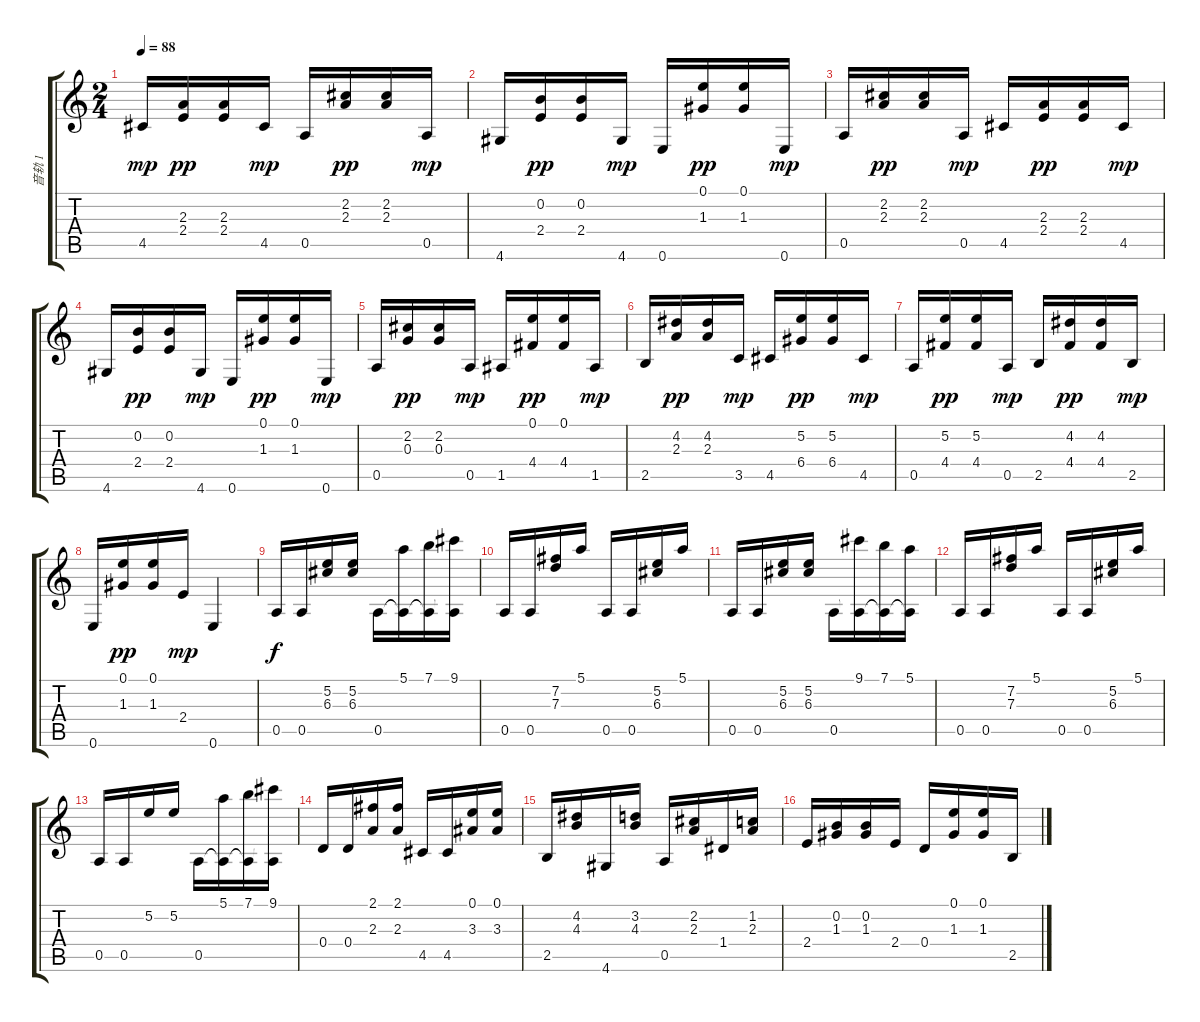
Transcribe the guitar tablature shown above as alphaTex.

\track ("音轨 1" "音轨 1") {instrument acousticguitarnylon}
\staff {score tabs}
\tuning (E4 B3 G3 D3 A2 E2) {hide}
\ts (2 4)
\tempo 88
\clef g2
\ks c
4.5.16{dy mp} (2.3 2.4).16{dy pp} (2.3 2.4).16 4.5.16{dy mp} 0.5.16 (2.2 2.3).16{dy pp} (2.2 2.3).16 0.5.16{dy mp} |
4.6.16 (0.2 2.4).16{dy pp} (0.2 2.4).16 4.6.16{dy mp} 0.6.16 (0.1 1.3).16{dy pp} (0.1 1.3).16 0.6.16{dy mp} |
0.5.16 (2.2 2.3).16{dy pp} (2.2 2.3).16 0.5.16{dy mp} 4.5.16 (2.3 2.4).16{dy pp} (2.3 2.4).16 4.5.16{dy mp} |
4.6.16 (0.2 2.4).16{dy pp} (0.2 2.4).16 4.6.16{dy mp} 0.6.16 (0.1 1.3).16{dy pp} (0.1 1.3).16 0.6.16{dy mp} |
0.5.16 (2.2 0.3).16{dy pp} (2.2 0.3).16 0.5.16{dy mp} 1.5.16 (0.1 4.4).16{dy pp} (0.1 4.4).16 1.5.16{dy mp} |
2.5.16 (4.2 2.3).16{dy pp} (4.2 2.3).16 3.5.16{dy mp} 4.5.16 (5.2 6.4).16{dy pp} (5.2 6.4).16 4.5.16{dy mp} |
0.5.16 (5.2 4.4).16{dy pp} (5.2 4.4).16 0.5.16{dy mp} 2.5.16 (4.2 4.4).16{dy pp} (4.2 4.4).16 2.5.16{dy mp} |
0.6.16 (0.1 1.3).16{dy pp} (0.1 1.3).16 2.4.16{dy mp} 0.6.4 |
0.5.16{dy f} 0.5.16 (5.2 6.3).16 (5.2 6.3).16 0.5.16 (5.1 0.5{t}).16 (7.1 0.5{t}).16 (9.1 0.5{t}).16 |
0.5.16 0.5.16 (7.2 7.3).16 5.1.16 0.5.16 0.5.16 (5.2 6.3).16 5.1.16 |
0.5.16 0.5.16 (5.2 6.3).16 (5.2 6.3).16 0.5.16 (9.1 0.5{t}).16 (7.1 0.5{t}).16 (5.1 0.5{t}).16 |
0.5.16 0.5.16 (7.2 7.3).16 5.1.16 0.5.16 0.5.16 (5.2 6.3).16 5.1.16 |
0.5.16 0.5.16 5.2.16 5.2.16 0.5.16 (5.1 0.5{t}).16 (7.1 0.5{t}).16 (9.1 0.5{t}).16 |
0.4.16 0.4.16 (2.1 2.3).16 (2.1 2.3).16 4.5.16 4.5.16 (0.1 3.3).16 (0.1 3.3).16 |
2.5.16 (4.2 4.3).16 4.6.16 (3.2 4.3).16 0.5.16 (2.2 2.3).16 1.4.16 (1.2 2.3).16 |
2.4.16 (0.2 1.3).16 (0.2 1.3).16 2.4.16 0.4.16 (0.1 1.3).16 (0.1 1.3).16 2.5.16
